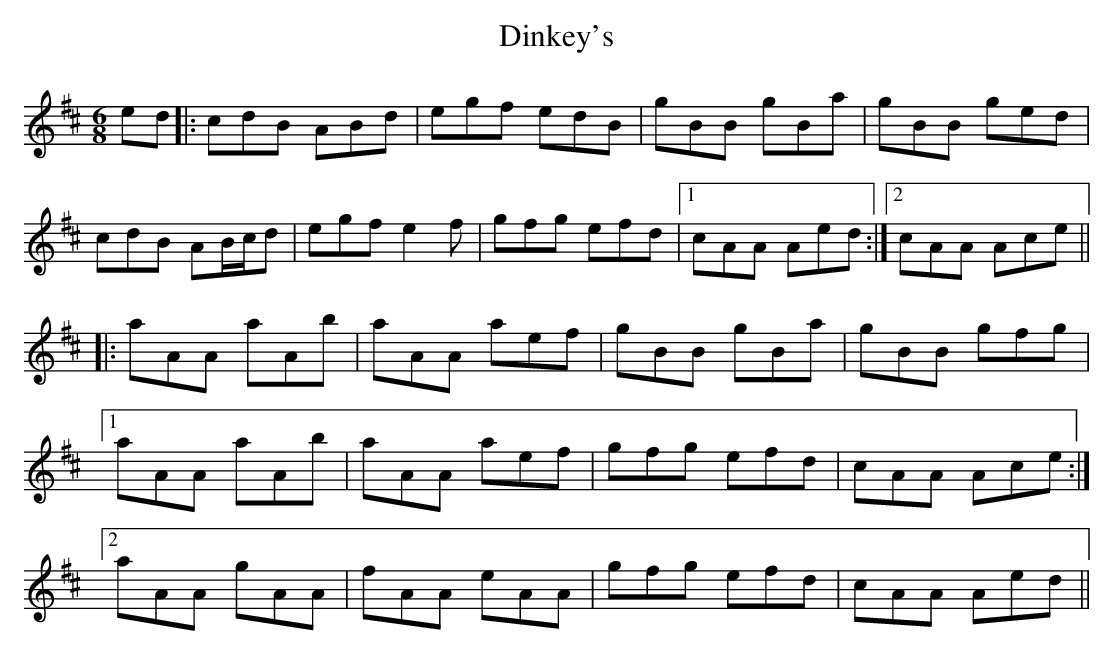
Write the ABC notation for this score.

X:1
T: Dinkey's
M: 6/8
L: 1/8
K: Amix
ed|:cdB ABd|egf edB|gBB gBa|gBB ged|
cdB AB/c/d|egf e2f|gfg efd|1 cAA Aed:|2 cAA Ace||
|:aAA aAb|aAA aef|gBB gBa|gBB gfg|
[1aAA aAb|aAA aef|gfg efd|cAA Ace:|
[2aAA gAA|fAA eAA|gfg efd|cAA Aed||
